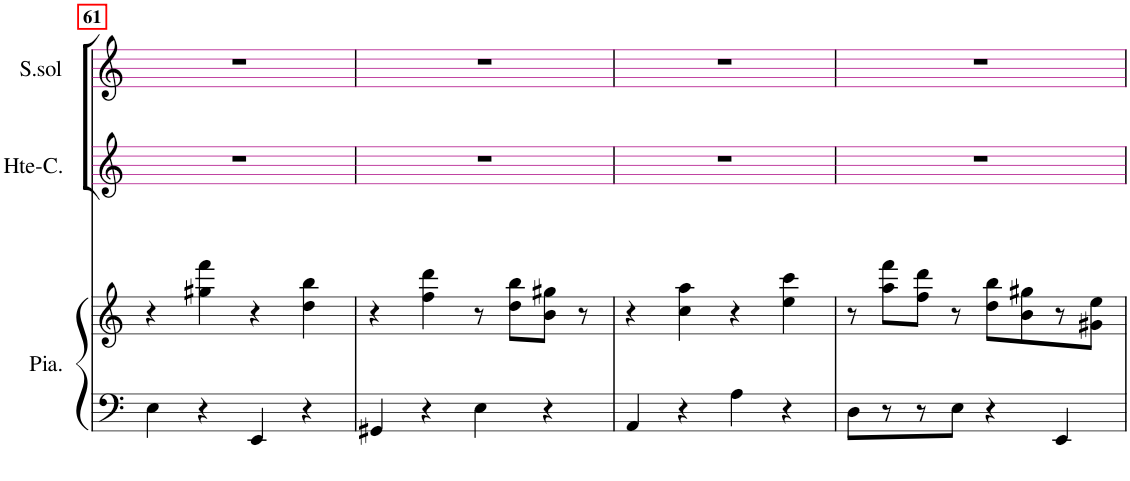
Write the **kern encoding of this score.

**kern	**kern	**kern	**kern
*part3	*part3	*part2	*part1
*staff4	*staff3	*staff2	*staff1
*I"Piano	*	*I"Hte-Contre	*I"Soprano solo
*I'Pia.	*	*I'Hte-C.	*I'S.sol
!!LO:PB:g=z
*clefF4	*clefG2	*clefG2	*clefG2
*k[]	*k[]	*k[]	*k[]
*M2/2	*M2/2	*M2/2	*M2/2
*met(c|)	*met(c|)	*met(c|)	*met(c|)
=61	=61	=61	=61
4E\	4r	1r	1r
4r	4gg#X\ 4fff\	.	.
4EE/	4r	.	.
4r	4dd\ 4bb\	.	.
=62	=62	=62	=62
4GG#X/	4r	1r	1r
4r	4ff\ 4ddd\	.	.
4E\	8r	.	.
.	8dd\ 8bb\L	.	.
4r	8b\ 8gg#X\J	.	.
.	8r	.	.
=63	=63	=63	=63
4AA/	4r	1r	1r
4r	4cc\ 4aa\	.	.
4A\	4r	.	.
4r	4ee\ 4ccc\	.	.
=64	=64	=64	=64
8D\L	8r	1r	1r
8r	8aa\ 8fff\L	.	.
8r	8ff\ 8ddd\J	.	.
8E\J	8r	.	.
4r	8dd\ 8bb\L	.	.
.	8b\ 8gg#X\	.	.
4EE/	8r	.	.
.	8g#X\ 8ee\J	.	.
=	=	=	=
*-	*-	*-	*-
